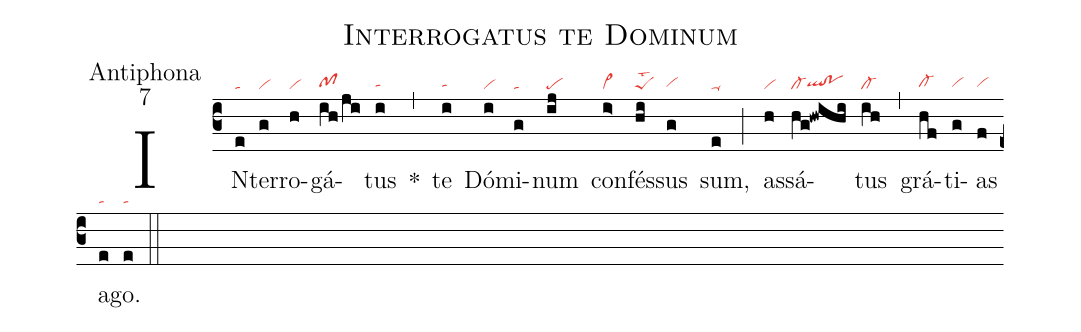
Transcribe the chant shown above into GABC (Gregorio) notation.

name:Interrogatus te Dominum;
office-part:Antiphona;
mode:7;
nabc-lines:1;
%%
(c3)
IN(e|ta)ter(g|vi)ro(h|vi)gá(ih/ji|pfhg)tus(i|tahg) *(,)
te(i|tahg) Dó(i|vi)mi(g|ta)num(ij|pe) con(i>|vi>)fés(hi|peSlst2)sus(g|vihg) sum,(e|ta-) (;)
as(h|vi)sá(hg!hwihi|cl-qlhg!pohg)tus(ih|cl-) (,)
grá(hf|cl-hg)ti(g|vihg)as(f|vihg) a(e|ta)go.(e|ta) (::)
